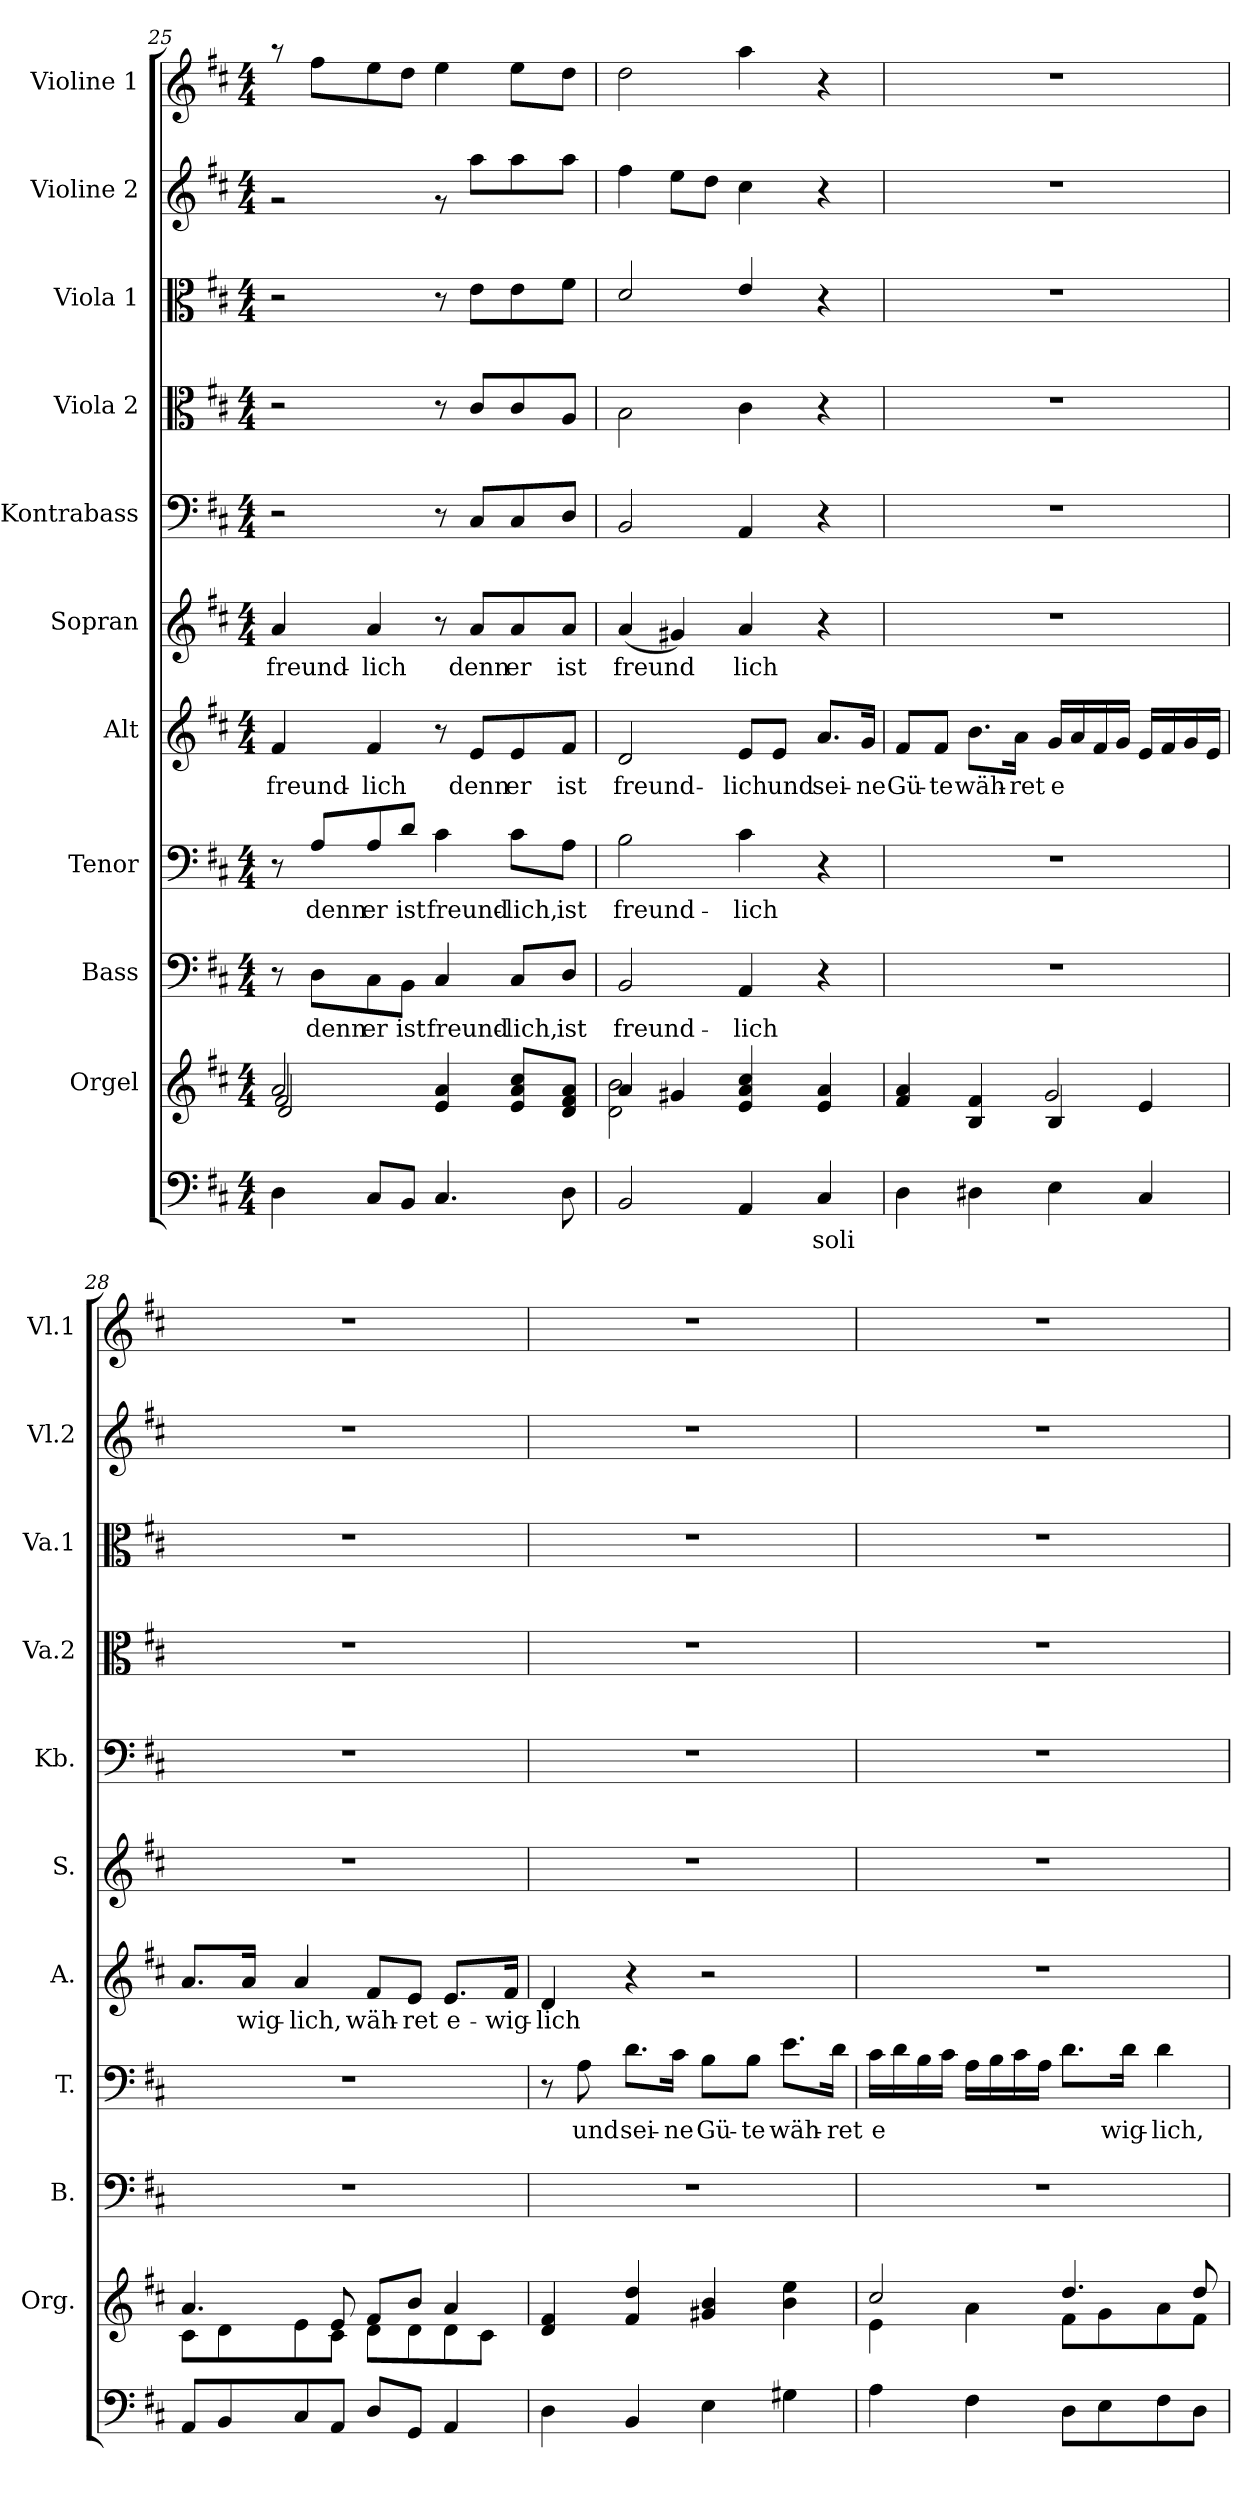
**kern	**text	**kern	**kern	**text	**kern	**text	**kern	**text	**kern	**text	**kern	**kern	**kern	**kern	**kern
*part11	*part11	*part10	*part9	*part9	*part8	*part8	*part7	*part7	*part6	*part6	*part5	*part4	*part3	*part2	*part1
*staff11	*staff11	*staff10	*staff9	*staff9	*staff8	*staff8	*staff7	*staff7	*staff6	*staff6	*staff5	*staff4	*staff3	*staff2	*staff1
*	*	*I"Orgel	*I"Bass	*	*I"Tenor	*	*I"Alt	*	*I"Sopran	*	*I"Kontrabass	*I"Viola 2	*I"Viola 1	*I"Violine 2	*I"Violine 1
*	*	*I'Org.	*I'B.	*	*I'T.	*	*I'A.	*	*I'S.	*	*I'Kb.	*I'Va.2	*I'Va.1	*I'Vl.2	*I'Vl.1
!!LO:PB:g=z
*clefF4	*	*clefG2	*clefF4	*	*clefF4	*	*clefG2	*	*clefG2	*	*clefF4	*clefC3	*clefC3	*clefG2	*clefG2
*k[f#c#]	*	*k[f#c#]	*k[f#c#]	*	*k[f#c#]	*	*k[f#c#]	*	*k[f#c#]	*	*k[f#c#]	*k[f#c#]	*k[f#c#]	*k[f#c#]	*k[f#c#]
*D:	*	*D:	*D:	*	*D:	*	*D:	*	*D:	*	*D:	*D:	*D:	*D:	*D:
*M4/4	*	*M4/4	*M4/4	*	*M4/4	*	*M4/4	*	*M4/4	*	*M4/4	*M4/4	*M4/4	*M4/4	*M4/4
=25	=25	=25	=25	=25	=25	=25	=25	=25	=25	=25	=25	=25	=25	=25	=25
*	*	*^	*	*	*	*	*	*	*	*	*	*	*	*	*
*	*	*	*^	*	*	*	*	*	*	*	*	*	*	*	*	*
!	!	!	!	!	!	!	!	!	!	!LO:LY:b	!	!LO:LY:b	!	!	!	!	!
4D\	.	2a/	2f#/	2d/	8r	.	8r	.	4f#/	freund-	4a/	freund-	2r	2r	2r	2rg	8raa
!	!	!	!	!	!	!LO:LY:b	!	!LO:LY:b	!	!	!	!	!	!	!	!	!
.	.	.	.	.	8D\L	denn	8A/L	denn	.	.	.	.	.	.	.	.	8ff#\L
!	!	!	!	!	!	!LO:LY:b	!	!LO:LY:b	!	!LO:LY:b	!	!LO:LY:b	!	!	!	!	!
8C#/L	.	.	.	.	8C#\	er	8A/	er	4f#/	-lich	4a/	-lich	.	.	.	.	8ee\
!	!	!	!	!	!	!LO:LY:b	!	!LO:LY:b	!	!	!	!	!	!	!	!	!
8BB/J	.	.	.	.	8BB\J	ist	8d/J	ist	.	.	.	.	.	.	.	.	8dd\J
!	!	!	!	!	!	!LO:LY:b	!	!LO:LY:b	!	!	!	!	!	!	!	!	!
4.C#/	.	4e/ 4a/	2ryy	2ryy	4C#/	freund-	4c#\	freund-	8r	.	8r	.	8r	8r	8r	8rg	4ee\
!	!	!	!	!	!	!	!	!	!	!LO:LY:b	!	!LO:LY:b	!	!	!	!	!
.	.	.	.	.	.	.	.	.	8e/L	denn	8a/L	denn	8C#/L	8c#/L	8e\L	8aa\L	.
!	!	!	!	!	!	!LO:LY:b	!	!LO:LY:b	!	!LO:LY:b	!	!LO:LY:b	!	!	!	!	!
.	.	8e/ 8a/ 8cc#/L	.	.	8C#/L	-lich,	8c#\L	-lich,	8e/	er	8a/	er	8C#/	8c#/	8e\	8aa\	8ee\L
!	!	!	!	!	!	!LO:LY:b	!	!LO:LY:b	!	!LO:LY:b	!	!LO:LY:b	!	!	!	!	!
8D\	.	8d/ 8f#/ 8a/J	.	.	8D/J	ist	8A\J	ist	8f#/J	ist	8a/J	ist	8D/J	8A/J	8f#\J	8aa\J	8dd\J
*	*	*	*v	*v	*	*	*	*	*	*	*	*	*	*	*	*	*
=26	=26	=26	=26	=26	=26	=26	=26	=26	=26	=26	=26	=26	=26	=26	=26	=26
!	!	!	!	!	!LO:LY:b	!	!LO:LY:b	!	!LO:LY:b	!	!LO:LY:b	!	!	!	!	!
2BB/	.	4a/	2d\ 2b\	2BB/	freund-	2B\	freund-	2d/	freund-	(<4a/	freund	2BB/	2B\	2d/	4ff#\	2dd\
.	.	4g#X/	.	.	.	.	.	.	.	4g#X/)	.	.	.	.	8ee\L	.
.	.	.	.	.	.	.	.	.	.	.	.	.	.	.	8dd\J	.
!	!	!	!	!	!LO:LY:b	!	!LO:LY:b	!	!LO:LY:b	!	!LO:LY:b	!	!	!	!	!
4AA/	.	4e/ 4a/ 4cc#/	2ryy	4AA/	-lich	4c#\	-lich	8e/L	-lich	4a/	lich	4AA/	4c#\	4e/	4cc#\	4aa\
!	!	!	!	!	!	!	!	!	!LO:LY:b	!	!	!	!	!	!	!
.	.	.	.	.	.	.	.	8e/J	und	.	.	.	.	.	.	.
!	!LO:LY:b	!	!	!	!	!	!	!	!LO:LY:b	!	!	!	!	!	!	!
4C#/	soli	4e/ 4a/	.	4r	.	4r	.	8.a/L	sei-	4r	.	4r	4r	4r	4r	4r
!	!	!	!	!	!	!	!	!	!LO:LY:b	!	!	!	!	!	!	!
.	.	.	.	.	.	.	.	16g/Jk	-ne	.	.	.	.	.	.	.
!!LO:PB:g=z
=27	=27	=27	=27	=27	=27	=27	=27	=27	=27	=27	=27	=27	=27	=27	=27	=27
!	!	!	!	!	!	!	!	!	!LO:LY:b	!	!	!	!	!	!	!
4D\	.	4f#/ 4a/	2ryy	1r	.	1r	.	8f#/L	Gü-	1r	.	1r	1r	1r	1r	1r
!	!	!	!	!	!	!	!	!	!LO:LY:b	!	!	!	!	!	!	!
.	.	.	.	.	.	.	.	8f#/J	-te	.	.	.	.	.	.	.
!	!	!	!	!	!	!	!	!	!LO:LY:b	!	!	!	!	!	!	!
4D#X\	.	4B/ 4f#/	.	.	.	.	.	8.b\L	wäh-	.	.	.	.	.	.	.
!	!	!	!	!	!	!	!	!	!LO:LY:b	!	!	!	!	!	!	!
.	.	.	.	.	.	.	.	16a\Jk	-ret	.	.	.	.	.	.	.
!	!	!	!	!	!	!	!	!	!LO:LY:b	!	!	!	!	!	!	!
4E\	.	4B/	2g/	.	.	.	.	16g/LL	e	.	.	.	.	.	.	.
.	.	.	.	.	.	.	.	16a/	.	.	.	.	.	.	.	.
.	.	.	.	.	.	.	.	16f#/	.	.	.	.	.	.	.	.
.	.	.	.	.	.	.	.	16g/JJ	.	.	.	.	.	.	.	.
4C#/	.	4e/	.	.	.	.	.	16e/LL	.	.	.	.	.	.	.	.
.	.	.	.	.	.	.	.	16f#/	.	.	.	.	.	.	.	.
.	.	.	.	.	.	.	.	16g/	.	.	.	.	.	.	.	.
.	.	.	.	.	.	.	.	16e/JJ	.	.	.	.	.	.	.	.
=28	=28	=28	=28	=28	=28	=28	=28	=28	=28	=28	=28	=28	=28	=28	=28	=28
8AA/L	.	4.a/	8c#\L	1r	.	1r	.	8.a/L	.	1r	.	1r	1r	1r	1r	1r
8BB/	.	.	8d\	.	.	.	.	.	.	.	.	.	.	.	.	.
!	!	!	!	!	!	!	!	!	!LO:LY:b	!	!	!	!	!	!	!
.	.	.	.	.	.	.	.	16a/Jk	wig-	.	.	.	.	.	.	.
!	!	!	!	!	!	!	!	!	!LO:LY:b	!	!	!	!	!	!	!
8C#/	.	.	8e\	.	.	.	.	4a/	-lich,	.	.	.	.	.	.	.
8AA/J	.	8e/	8c#\J	.	.	.	.	.	.	.	.	.	.	.	.	.
!	!	!	!	!	!	!	!	!	!LO:LY:b	!	!	!	!	!	!	!
8D/L	.	8f#/L	8d\L	.	.	.	.	8f#/L	wäh-	.	.	.	.	.	.	.
!	!	!	!	!	!	!	!	!	!LO:LY:b	!	!	!	!	!	!	!
8GG/J	.	8b/J	8d\	.	.	.	.	8e/J	-ret	.	.	.	.	.	.	.
!	!	!	!	!	!	!	!	!	!LO:LY:b	!	!	!	!	!	!	!
4AA/	.	4a/	8d\	.	.	.	.	8.e/L	e-	.	.	.	.	.	.	.
.	.	.	8c#\J	.	.	.	.	.	.	.	.	.	.	.	.	.
!	!	!	!	!	!	!	!	!	!LO:LY:b	!	!	!	!	!	!	!
.	.	.	.	.	.	.	.	16f#/Jk	-wig-	.	.	.	.	.	.	.
*	*	*v	*v	*	*	*	*	*	*	*	*	*	*	*	*	*
=29	=29	=29	=29	=29	=29	=29	=29	=29	=29	=29	=29	=29	=29	=29	=29
!	!	!	!	!	!	!	!	!LO:LY:b	!	!	!	!	!	!	!
4D\	.	4d/ 4f#/	1r	.	8r	.	4d/	-lich	1r	.	1r	1r	1r	1r	1r
!	!	!	!	!	!	!LO:LY:b	!	!	!	!	!	!	!	!	!
.	.	.	.	.	8A\	und	.	.	.	.	.	.	.	.	.
!	!	!	!	!	!	!LO:LY:b	!	!	!	!	!	!	!	!	!
4BB/	.	4f#/ 4dd/	.	.	8.d\L	sei-	4r	.	.	.	.	.	.	.	.
!	!	!	!	!	!	!LO:LY:b	!	!	!	!	!	!	!	!	!
.	.	.	.	.	16c#\Jk	-ne	.	.	.	.	.	.	.	.	.
!	!	!	!	!	!	!LO:LY:b	!	!	!	!	!	!	!	!	!
4E\	.	4g#X/ 4b/	.	.	8B\L	Gü-	2r	.	.	.	.	.	.	.	.
!	!	!	!	!	!	!LO:LY:b	!	!	!	!	!	!	!	!	!
.	.	.	.	.	8B\J	-te	.	.	.	.	.	.	.	.	.
!	!	!	!	!	!	!LO:LY:b	!	!	!	!	!	!	!	!	!
4G#X\	.	4b\ 4ee\	.	.	8.e\L	wäh-	.	.	.	.	.	.	.	.	.
!	!	!	!	!	!	!LO:LY:b	!	!	!	!	!	!	!	!	!
.	.	.	.	.	16d\Jk	-ret	.	.	.	.	.	.	.	.	.
!!LO:PB:g=z
=30	=30	=30	=30	=30	=30	=30	=30	=30	=30	=30	=30	=30	=30	=30	=30
*	*	*^	*	*	*	*	*	*	*	*	*	*	*	*	*
!	!	!	!	!	!	!	!LO:LY:b	!	!	!	!	!	!	!	!	!
4A\	.	2cc#/	4e\	1r	.	16c#\LL	e	1r	.	1r	.	1r	1r	1r	1r	1r
.	.	.	.	.	.	16d\	.	.	.	.	.	.	.	.	.	.
.	.	.	.	.	.	16B\	.	.	.	.	.	.	.	.	.	.
.	.	.	.	.	.	16c#\JJ	.	.	.	.	.	.	.	.	.	.
4F#\	.	.	4a\	.	.	16A\LL	.	.	.	.	.	.	.	.	.	.
.	.	.	.	.	.	16B\	.	.	.	.	.	.	.	.	.	.
.	.	.	.	.	.	16c#\	.	.	.	.	.	.	.	.	.	.
.	.	.	.	.	.	16A\JJ	.	.	.	.	.	.	.	.	.	.
8D\L	.	4.dd/	8f#\L	.	.	8.d\L	.	.	.	.	.	.	.	.	.	.
8E\	.	.	8g\	.	.	.	.	.	.	.	.	.	.	.	.	.
!	!	!	!	!	!	!	!LO:LY:b	!	!	!	!	!	!	!	!	!
.	.	.	.	.	.	16d\Jk	wig-	.	.	.	.	.	.	.	.	.
!	!	!	!	!	!	!	!LO:LY:b	!	!	!	!	!	!	!	!	!
8F#\	.	.	8a\	.	.	4d\	-lich,	.	.	.	.	.	.	.	.	.
8D\J	.	8dd/	8f#\J	.	.	.	.	.	.	.	.	.	.	.	.	.
*	*	*v	*v	*	*	*	*	*	*	*	*	*	*	*	*	*
=	=	=	=	=	=	=	=	=	=	=	=	=	=	=	=
*-	*-	*-	*-	*-	*-	*-	*-	*-	*-	*-	*-	*-	*-	*-	*-
